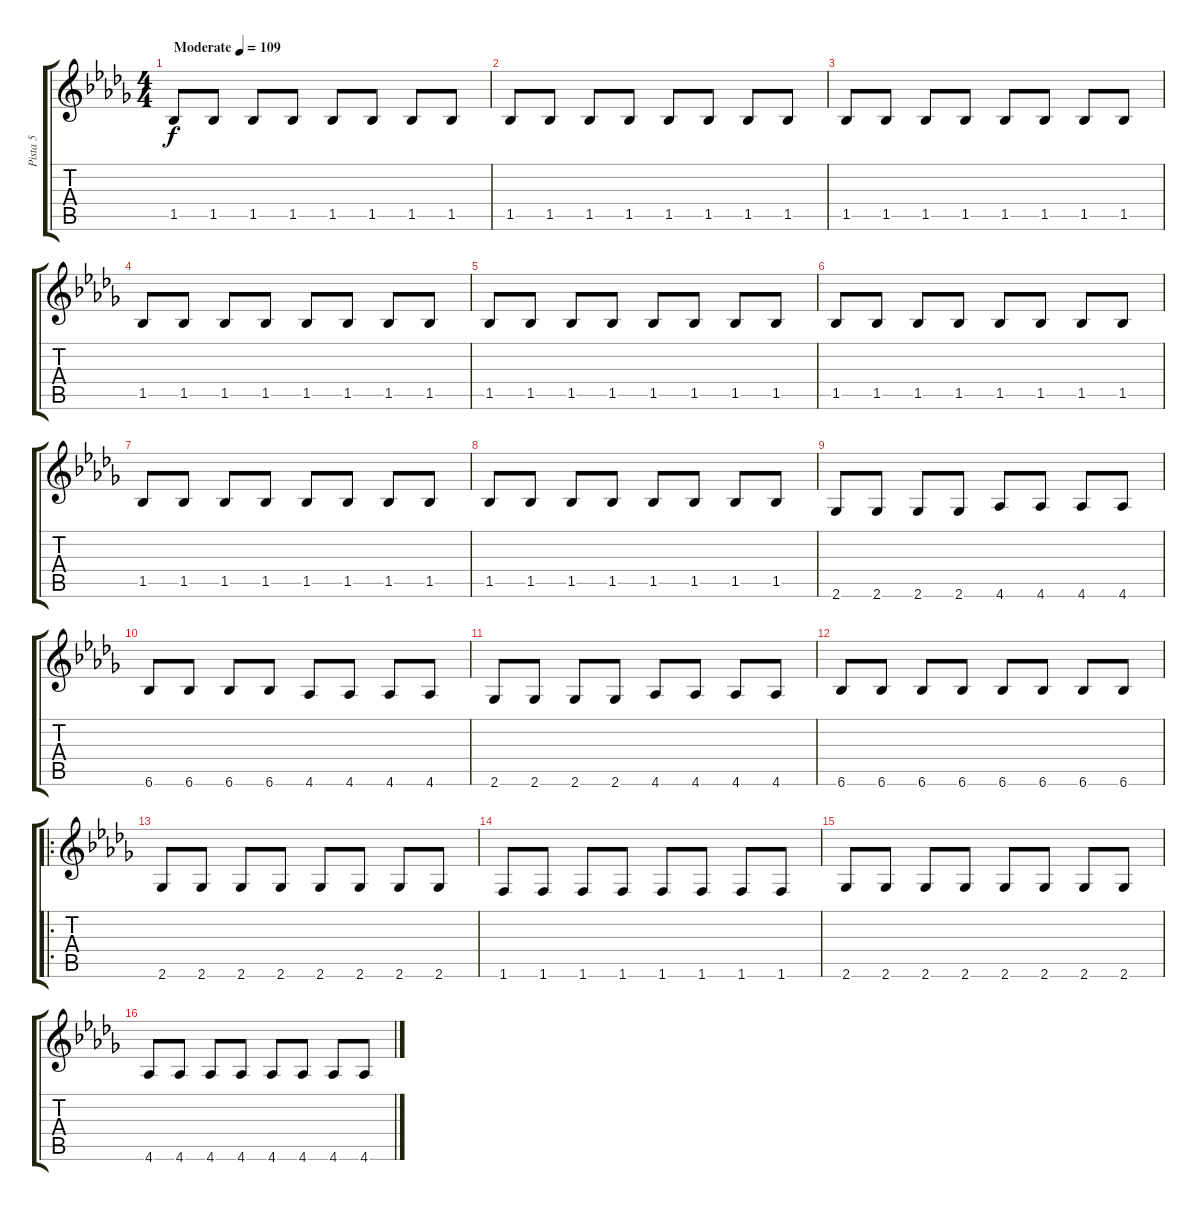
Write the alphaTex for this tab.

\track ("Pista 5" "Pista 5") {instrument electricbassfinger}
\staff {score tabs}
\tuning (E4 B3 G3 D3 A2 E2) {hide}
\ts (4 4)
\tempo (109 "Moderate")
\clef g2
\ks bbminor
1.5.8{dy f instrument electricbassfinger} 1.5.8 1.5.8 1.5.8 1.5.8 1.5.8 1.5.8 1.5.8 |
1.5.8 1.5.8 1.5.8 1.5.8 1.5.8 1.5.8 1.5.8 1.5.8 |
1.5.8 1.5.8 1.5.8 1.5.8 1.5.8 1.5.8 1.5.8 1.5.8 |
1.5.8 1.5.8 1.5.8 1.5.8 1.5.8 1.5.8 1.5.8 1.5.8 |
1.5.8 1.5.8 1.5.8 1.5.8 1.5.8 1.5.8 1.5.8 1.5.8 |
1.5.8 1.5.8 1.5.8 1.5.8 1.5.8 1.5.8 1.5.8 1.5.8 |
1.5.8 1.5.8 1.5.8 1.5.8 1.5.8 1.5.8 1.5.8 1.5.8 |
1.5.8 1.5.8 1.5.8 1.5.8 1.5.8 1.5.8 1.5.8 1.5.8 |
2.6.8 2.6.8 2.6.8 2.6.8 4.6.8 4.6.8 4.6.8 4.6.8 |
6.6.8 6.6.8 6.6.8 6.6.8 4.6.8 4.6.8 4.6.8 4.6.8 |
2.6.8 2.6.8 2.6.8 2.6.8 4.6.8 4.6.8 4.6.8 4.6.8 |
6.6.8 6.6.8 6.6.8 6.6.8 6.6.8 6.6.8 6.6.8 6.6.8 |
\ro
2.6.8 2.6.8 2.6.8 2.6.8 2.6.8 2.6.8 2.6.8 2.6.8 |
1.6.8 1.6.8 1.6.8 1.6.8 1.6.8 1.6.8 1.6.8 1.6.8 |
2.6.8 2.6.8 2.6.8 2.6.8 2.6.8 2.6.8 2.6.8 2.6.8 |
4.6.8 4.6.8 4.6.8 4.6.8 4.6.8 4.6.8 4.6.8 4.6.8
